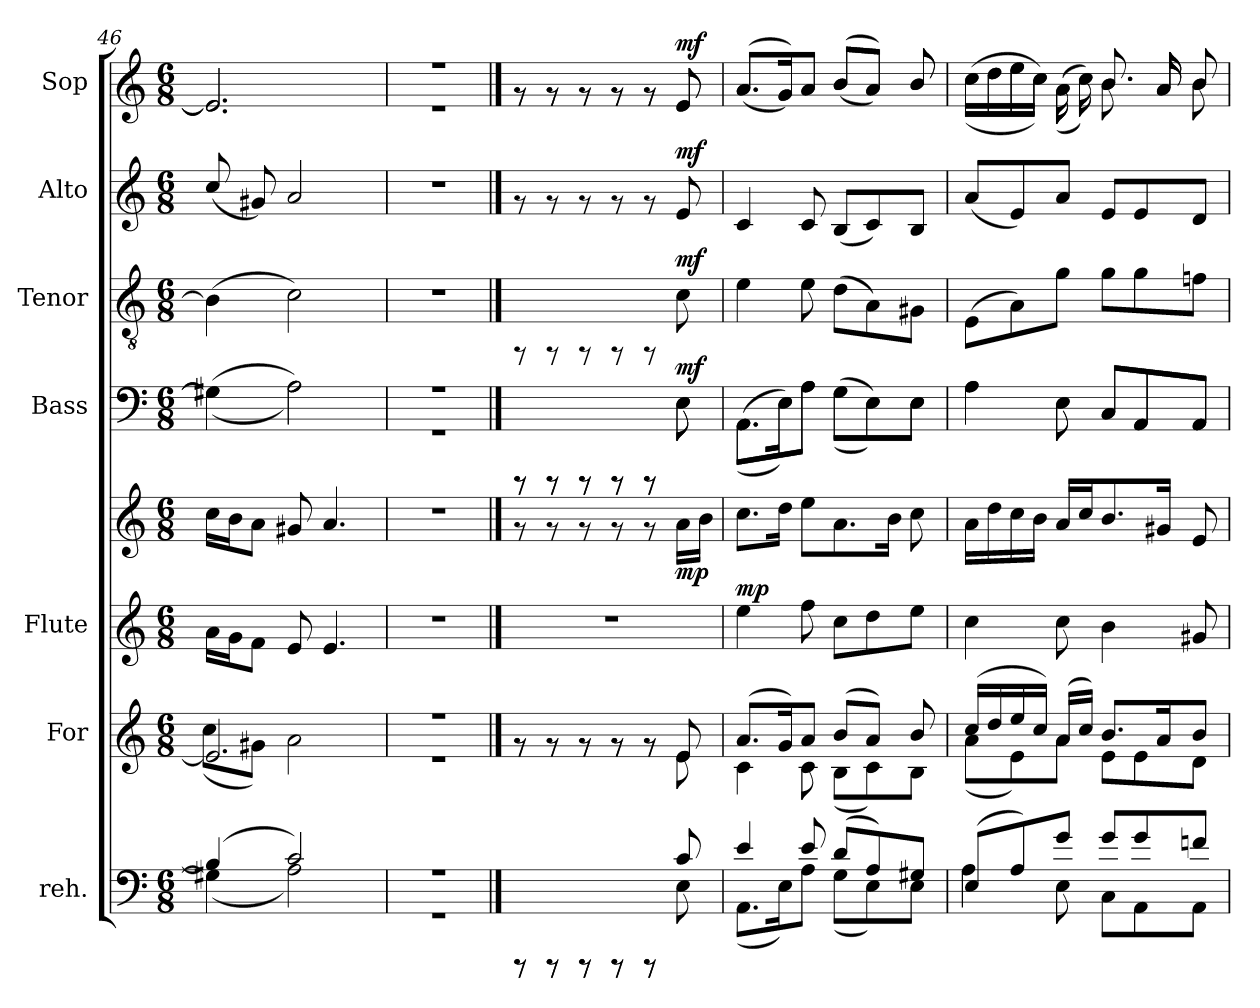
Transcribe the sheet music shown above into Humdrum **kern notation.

**kern	**kern	**kern	**kern	**dynam	**kern	**dynam	**kern	**dynam	**kern	**dynam	**kern	**dynam
*part7	*part6	*part5	*part5	*part5	*part4	*part4	*part3	*part3	*part2	*part2	*part1	*part1
*staff8	*staff7	*staff6	*staff5	*staff5/6	*staff4	*staff4	*staff3	*staff3	*staff2	*staff2	*staff1	*staff1
*I"reh.	*I"For	*I"Flute	*	*	*I"Bass	*	*I"Tenor	*	*I"Alto	*	*I"Sop	*
*	*	*I'Fl	*	*	*	*	*	*	*	*	*	*
*clefF4	*clefG2	*clefG2	*clefG2	*	*clefF4	*	*clefGv2	*	*clefG2	*	*clefG2	*
*M6/8	*M6/8	*M6/8	*M6/8	*	*M6/8	*	*M6/8	*	*M6/8	*	*M6/8	*
=46	=46	=46	=46	=46	=46	=46	=46	=46	=46	=46	=46	=46
*^	*^	*	*	*	*^	*	*	*	*	*	*^	*
(>4B/]	(>4G#X\]	2.e/]	(>8cc\L	16a\L	16cc\L	.	(>4G#X\]	(>4G#X\]	.	(>4B\]	.	(>8cc/	.	2.e/]	2.e/]	.
.	.	.	.	16g\	16b\	.	.	.	.	.	.	.	.	.	.	.
.	.	.	8g#X\J)	8f\J	8a\J	.	.	.	.	.	.	8g#X/)	.	.	.	.
2c/)	2A\)	.	2a\	8e/	8g#X/	.	2A\)	2A\)	.	2c\)	.	2a/	.	.	.	.
.	.	.	.	4.e/	4.a/	.	.	.	.	.	.	.	.	.	.	.
=47	=47	=47	=47	=47	=47	=47	=47	=47	=47	=47	=47	=47	=47	=47	=47	=47
2.r	2.r	2.r	2.r	2.r	2.r	.	2.r	2.r	.	2.r	.	2.r	.	2.r	2.r	.
==48	==48	==48	==48	==48	==48	==48	==48	==48	==48	==48	==48	==48	==48	==48	==48	==48
8rCCC	8rCCC	8rf	8rf	2.r	8rf	.	8rCCC	8rCCC	.	8rFF	.	8rf	.	8rf	8rf	.
8rCCC	8rCCC	8rf	8rf	.	8rf	.	8rCCC	8rCCC	.	8rFF	.	8rf	.	8rf	8rf	.
8rCCC	8rCCC	8rf	8rf	.	8rf	.	8rCCC	8rCCC	.	8rFF	.	8rf	.	8rf	8rf	.
8rCCC	8rCCC	8rf	8rf	.	8rf	.	8rCCC	8rCCC	.	8rFF	.	8rf	.	8rf	8rf	.
8rCCC	8rCCC	8rf	8rf	.	8rf	.	8rCCC	8rCCC	.	8rFF	.	8rf	.	8rf	8rf	.
!	!	!	!	!	!	!LO:DY:b	!	!	!LO:DY:a	!	!LO:DY:a	!	!LO:DY:a	!	!	!LO:DY:a
8c/	8E\	8e/	8e\	.	16a\L	mp	8E\	8E\	mf	8c\	mf	8e/	mf	8e/	8e/	mf
.	.	.	.	.	16b\J	.	.	.	.	.	.	.	.	.	.	.
=49	=49	=49	=49	=49	=49	=49	=49	=49	=49	=49	=49	=49	=49	=49	=49	=49
!	!	!	!	!	!	!LO:DY:a=2	!	!	!	!	!	!	!	!	!	!
4e/	(>8.AA\L	(>8.a/L	4c\	4ee\	8.cc\L	mp	(>8.AA\L	(>8.AA\L	.	4e\	.	4c/	.	(>8.a/L	(>8.a/L	.
.	16E\)	16g/)	.	.	16dd\J	.	16E\)	16E\)	.	.	.	.	.	16g/)	16g/)	.
8e/	8A\J	8a/J	8c\	8ff\	8ee\L	.	8A\J	8A\J	.	8e\	.	8c/	.	8a/J	8a/J	.
(>8d/L	(>8G\L	(>8b/L	(>8B\L	8cc\L	8.a\	.	(>8G\L	(>8G\L	.	(>8d\L	.	(>8B/L	.	(>8b/L	(>8b/L	.
8A/)	8E\)	8a/J)	8c\)	8dd\	.	.	8E\)	8E\)	.	8A\)	.	8c/)	.	8a/J)	8a/J)	.
.	.	.	.	.	16b\J	.	.	.	.	.	.	.	.	.	.	.
8G#X/J	8E\J	8b/	8B\J	8ee\J	8cc\	.	8E\J	8E\J	.	8G#X\J	.	8B/J	.	8b/	8b/	.
=50	=50	=50	=50	=50	=50	=50	=50	=50	=50	=50	=50	=50	=50	=50	=50	=50
(>8E/L	4A\	(>16cc/L	(>8a\L	4cc\	16a\L	.	4A\	4A\	.	(>8E\L	.	(>8a/L	.	(>16cc\L	(>16cc\L	.
.	.	16dd/	.	.	16dd\	.	.	.	.	.	.	.	.	16dd\	16dd\	.
8A/)	.	16ee/	8e\)	.	16cc\	.	.	.	.	8A\)	.	8e/)	.	16ee\	16ee\	.
.	.	16cc/J)	.	.	16b\J	.	.	.	.	.	.	.	.	16cc\J)	16cc\J)	.
8g/J	8E\	(>16a/L	8a\J	8cc\	16a/L	.	8E\	8E\	.	8g\J	.	8a/J	.	(>16a\	(>16a\	.
.	.	16cc/J)	.	.	16cc/	.	.	.	.	.	.	.	.	16cc\)	16cc\)	.
8g/L	8C\L	8.b/L	8e\L	4b\	8.b/	.	8C/L	8C/L	.	8g\L	.	8e/L	.	8.b/	8.b\	.
8g/	8AA\	.	8e\	.	.	.	8AA/	8AA/	.	8g\	.	8e/	.	.	.	.
.	.	16a/	.	.	16g#X/J	.	.	.	.	.	.	.	.	16a/	16a/	.
8fn/J	8AA\J	8b/J	8d\J	8g#X/	8e/	.	8AA/J	8AA/J	.	8fn\J	.	8d/J	.	8b/	8b\	.
*v	*v	*	*	*	*	*	*v	*v	*	*	*	*	*	*v	*v	*
*	*v	*v	*	*	*	*	*	*	*	*	*	*	*
=	=	=	=	=	=	=	=	=	=	=	=	=
*-	*-	*-	*-	*-	*-	*-	*-	*-	*-	*-	*-	*-
